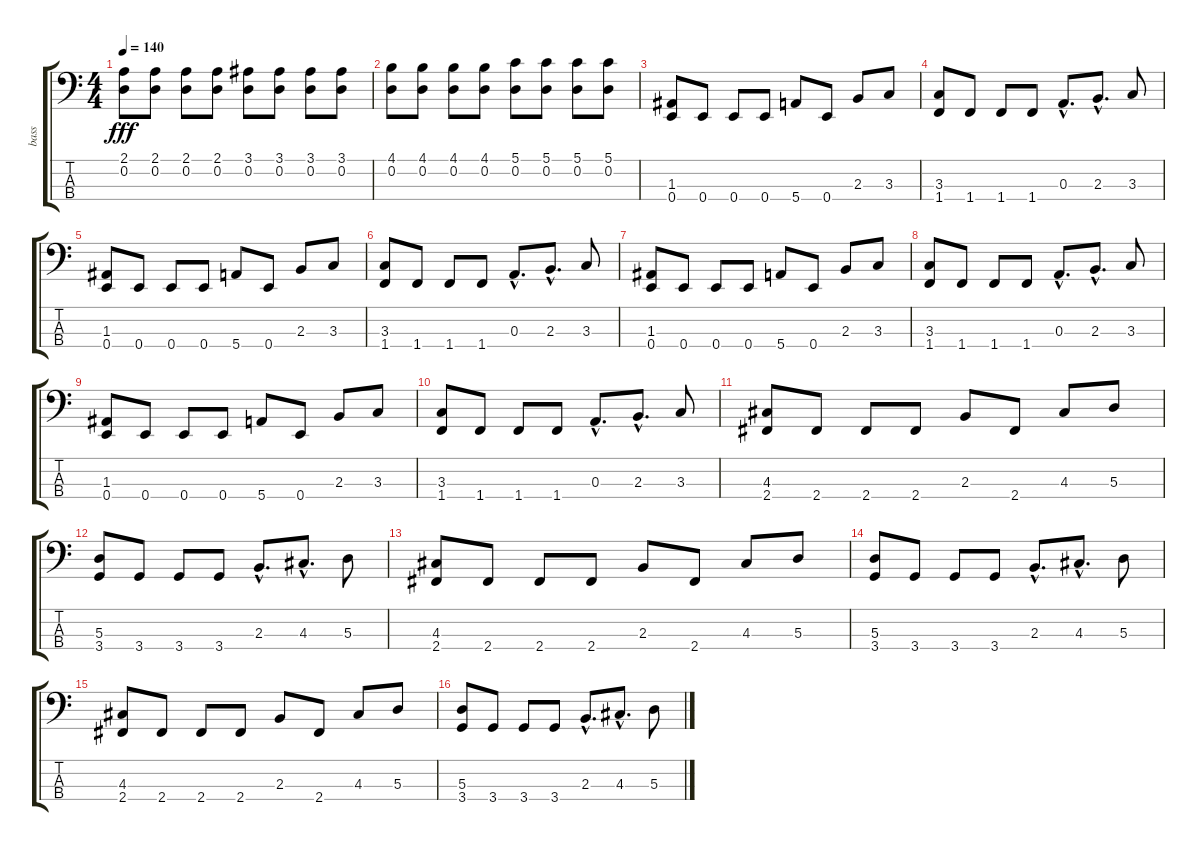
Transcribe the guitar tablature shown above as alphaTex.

\track ("bass" "bass") {instrument electricbasspick}
\staff {score tabs}
\tuning (G2 D2 A1 E1) {hide}
\ts (4 4)
\tempo 140
\clef f4
\ks c
(2.1 0.2).8{dy fff} (2.1 0.2).8 (2.1 0.2).8 (2.1 0.2).8 (3.1 0.2).8 (3.1 0.2).8 (3.1 0.2).8 (3.1 0.2).8 |
(4.1 0.2).8 (4.1 0.2).8 (4.1 0.2).8 (4.1 0.2).8 (5.1 0.2).8 (5.1 0.2).8 (5.1 0.2).8 (5.1 0.2).8 |
(1.3 0.4).8 0.4.8 0.4.8 0.4.8 5.4.8 0.4.8 2.3.8 3.3.8 |
(3.3 1.4).8 1.4.8 1.4.8 1.4.8 0.3{hac}.8{d} 2.3{hac}.8{d} 3.3.8 |
(1.3 0.4).8 0.4.8 0.4.8 0.4.8 5.4.8 0.4.8 2.3.8 3.3.8 |
(3.3 1.4).8 1.4.8 1.4.8 1.4.8 0.3{hac}.8{d} 2.3{hac}.8{d} 3.3.8 |
(1.3 0.4).8 0.4.8 0.4.8 0.4.8 5.4.8 0.4.8 2.3.8 3.3.8 |
(3.3 1.4).8 1.4.8 1.4.8 1.4.8 0.3{hac}.8{d} 2.3{hac}.8{d} 3.3.8 |
(1.3 0.4).8 0.4.8 0.4.8 0.4.8 5.4.8 0.4.8 2.3.8 3.3.8 |
(3.3 1.4).8 1.4.8 1.4.8 1.4.8 0.3{hac}.8{d} 2.3{hac}.8{d} 3.3.8 |
(4.3 2.4).8 2.4.8 2.4.8 2.4.8 2.3.8 2.4.8 4.3.8 5.3.8 |
(5.3 3.4).8 3.4.8 3.4.8 3.4.8 2.3{hac}.8{d} 4.3{hac}.8{d} 5.3.8 |
(4.3 2.4).8 2.4.8 2.4.8 2.4.8 2.3.8 2.4.8 4.3.8 5.3.8 |
(5.3 3.4).8 3.4.8 3.4.8 3.4.8 2.3{hac}.8{d} 4.3{hac}.8{d} 5.3.8 |
(4.3 2.4).8 2.4.8 2.4.8 2.4.8 2.3.8 2.4.8 4.3.8 5.3.8 |
(5.3 3.4).8 3.4.8 3.4.8 3.4.8 2.3{hac}.8{d} 4.3{hac}.8{d} 5.3.8
